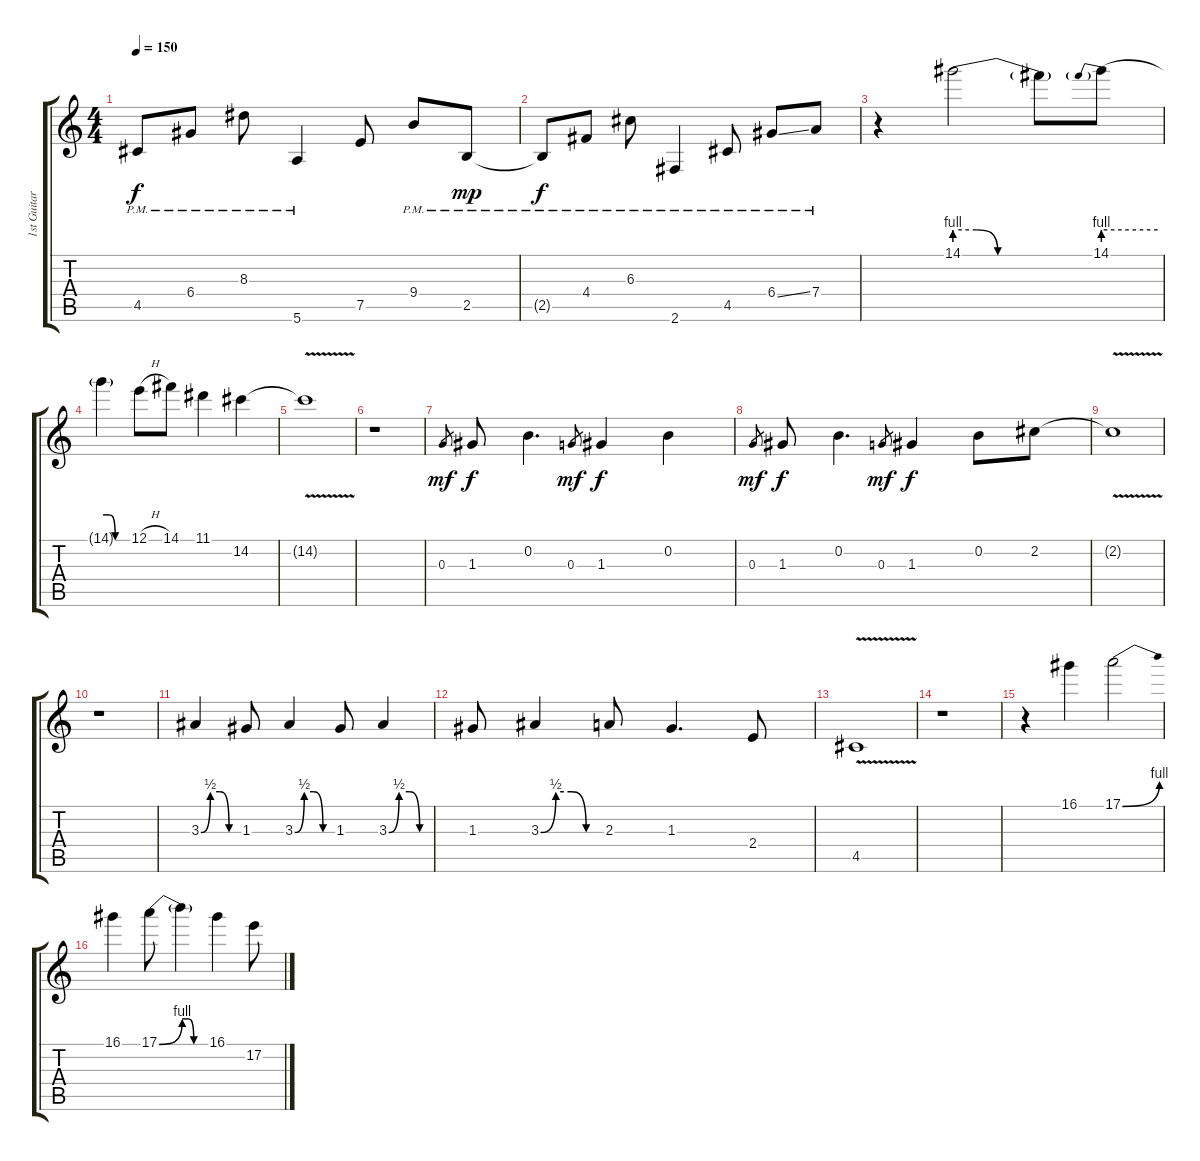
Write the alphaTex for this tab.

\track ("1st Guitar" "1st Guitar") {instrument electricguitarjazz}
\staff {score tabs}
\tuning (E4 B3 G3 D3 A2 E2) {hide}
\ts (4 4)
\tempo 150
\clef g2
\ks c
4.5{pm}.8{dy f} 6.4{pm}.8 8.3{pm}.8 5.6{pm}.4 7.5.8 9.4{pm}.8 2.5{pm}.8{dy mp} |
2.5{pm t}.8{dy f} 4.4{pm}.8 6.3{pm}.8 2.6{pm}.4 4.5{pm}.8 6.4{ss pm}.8 7.4{pm}.8 |
r.4 14.1{be (custom 0 4 15 4 30 0 60 0)}.2 14.1{be (hold 0 0 60 0) t}.8 14.1{be (prebend 0 4 60 4)}.8 |
14.1{be (custom 0 4 15 4 30 0 60 0) t}.4 12.1{h}.8 14.1.8 11.1.4 14.2.4 |
14.2{v t}.1 |
r.1 |
0.3.8{gr dy mf} 1.3.8{dy f} 0.2.4{d} 0.3.8{gr dy mf} 1.3.4{dy f} 0.2.4 |
0.3.8{gr dy mf} 1.3.8{dy f} 0.2.4{d} 0.3.8{gr dy mf} 1.3.4{dy f} 0.2.8 2.2.8 |
2.2{v t}.1 |
r.1 |
3.3{be (custom 0 0 15 2 30 2 45 0 60 0)}.4 1.3.8 3.3{be (custom 0 0 15 2 30 2 45 0 60 0)}.4 1.3.8 3.3{be (custom 0 0 15 2 30 2 45 0 60 0)}.4 |
1.3.8 3.3{be (custom 0 0 15 2 30 2 45 0 60 0)}.4 2.3.8 1.3.4{d} 2.4.8 |
4.5{v}.1 |
r.1 |
r.4 16.1.4 17.1{be (bend 0 0 60 4)}.2 |
16.1.4 17.1{be (bend 0 0 60 4)}.8 17.1{be (custom 0 4 15 4 30 0 60 0) t}.4 16.1.4 17.2.8
